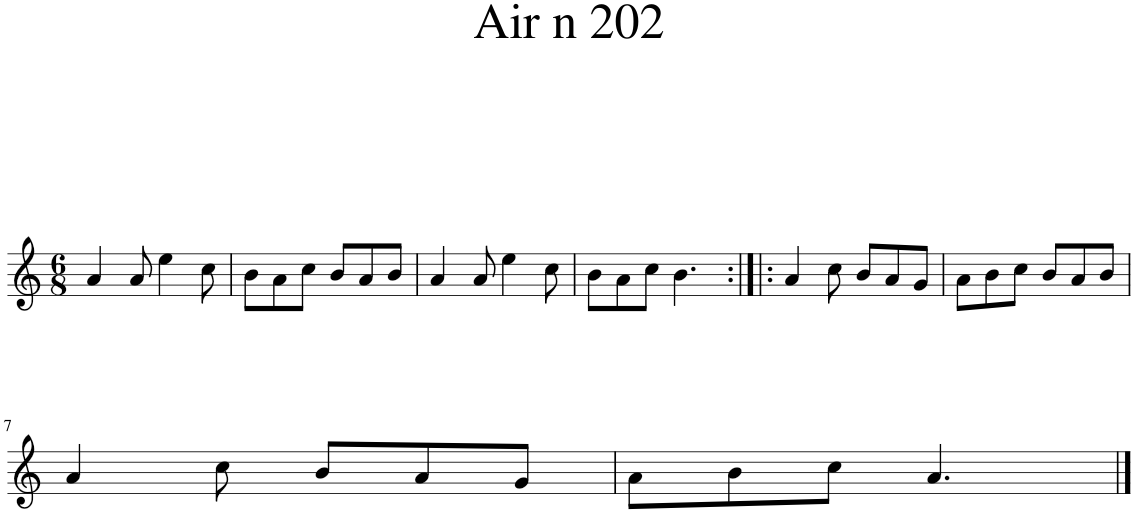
**kern
*part1
*staff1
*I"Piano
*I'Pno.
*clefG2
*k[]
*M6/8
=1
4a/
8a/
4ee\
8cc\
=2
8b\L
8a\
8cc\J
8b/L
8a/
8b/J
=3
4a/
8a/
4ee\
8cc\
=4
8b\L
8a\
8cc\J
4.b\
=5:|!|:
4a/
8cc\
8b/L
8a/
8g/J
=6
8a\L
8b\
8cc\J
8b/L
8a/
8b/J
!!LO:LB:g=z
=7
4a/
8cc\
8b/L
8a/
8g/J
=8
8a\L
8b\
8cc\J
4.a/
==
*-
